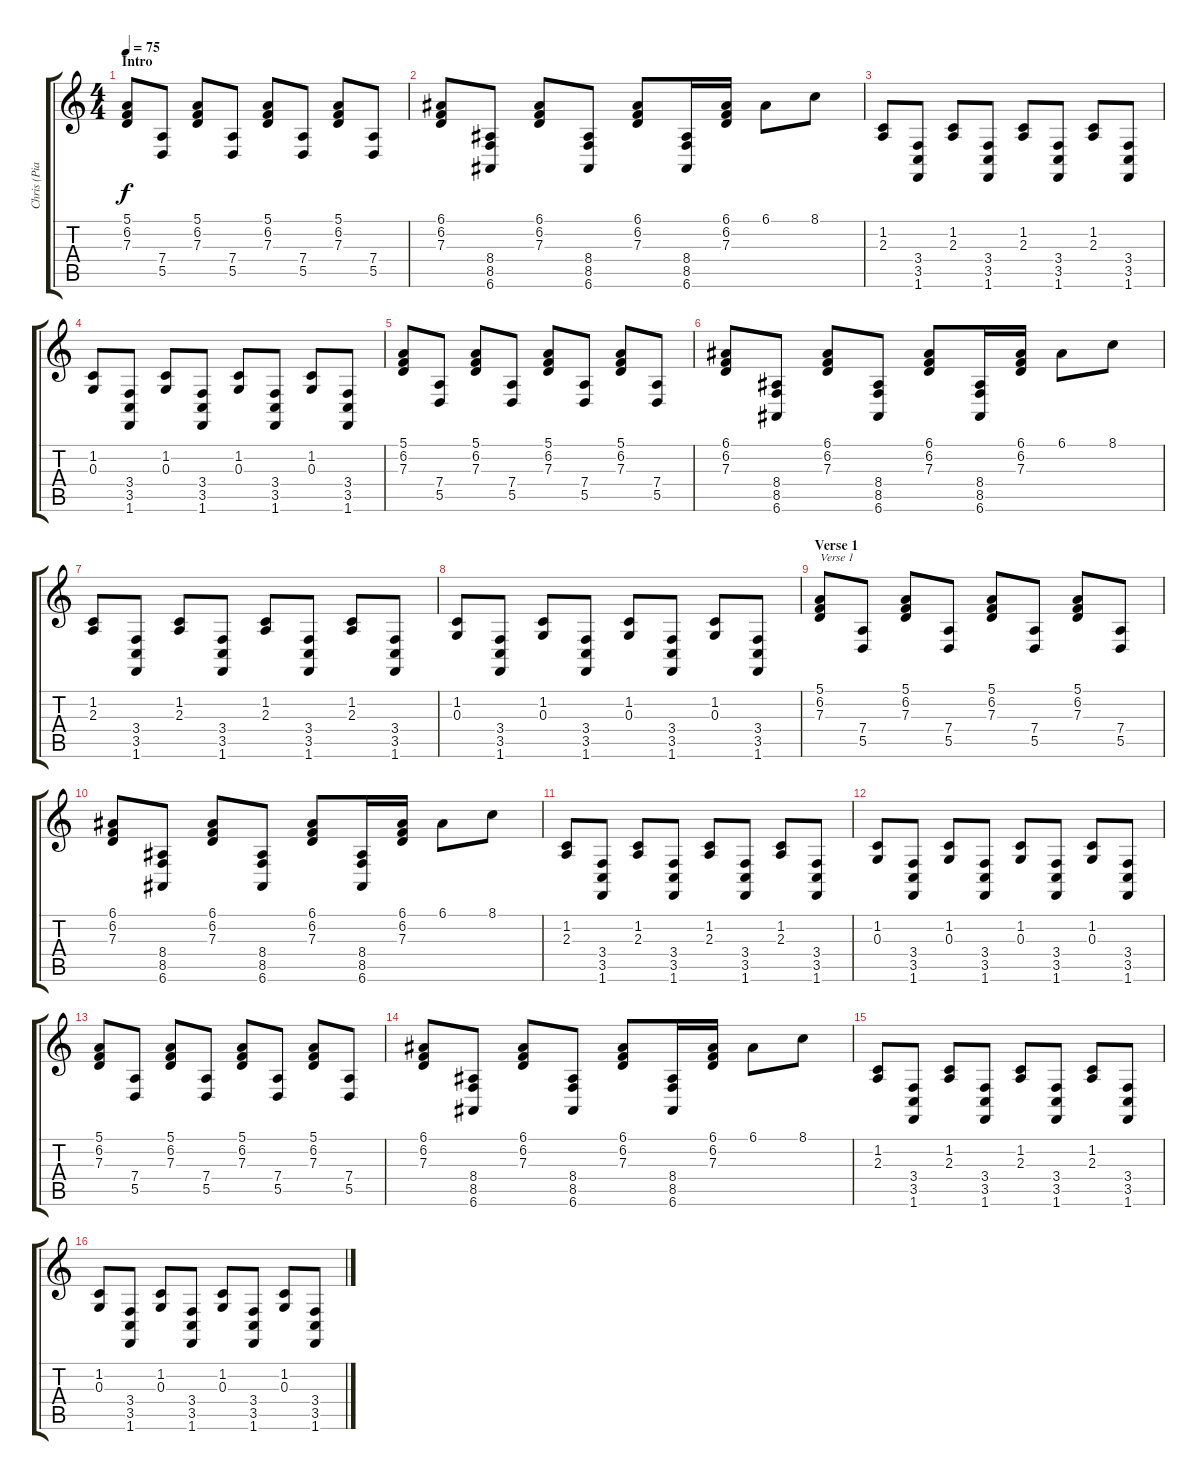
\track ("Chris (Piano 2)" "Chris (Pia") {instrument acousticgrandpiano}
\staff {score tabs}
\tuning (E4 B3 G3 D3 A2 E2) {hide}
\ts (4 4)
\section ("" "Intro")
\tempo 75
\clef g2
\ks c
(5.1 6.2 7.3).8{dy f instrument acousticgrandpiano} (7.4 5.5).8 (5.1 6.2 7.3).8 (7.4 5.5).8 (5.1 6.2 7.3).8 (7.4 5.5).8 (5.1 6.2 7.3).8 (7.4 5.5).8 |
(6.1 6.2 7.3).8 (8.4 8.5 6.6).8 (6.1 6.2 7.3).8 (8.4 8.5 6.6).8 (6.1 6.2 7.3).8 (8.4 8.5 6.6).16 (6.1 6.2 7.3).16 6.1.8 8.1.8 |
(1.2 2.3).8 (3.4 3.5 1.6).8 (1.2 2.3).8 (3.4 3.5 1.6).8 (1.2 2.3).8 (3.4 3.5 1.6).8 (1.2 2.3).8 (3.4 3.5 1.6).8 |
(1.2 0.3).8 (3.4 3.5 1.6).8 (1.2 0.3).8 (3.4 3.5 1.6).8 (1.2 0.3).8 (3.4 3.5 1.6).8 (1.2 0.3).8 (3.4 3.5 1.6).8 |
(5.1 6.2 7.3).8 (7.4 5.5).8 (5.1 6.2 7.3).8 (7.4 5.5).8 (5.1 6.2 7.3).8 (7.4 5.5).8 (5.1 6.2 7.3).8 (7.4 5.5).8 |
(6.1 6.2 7.3).8 (8.4 8.5 6.6).8 (6.1 6.2 7.3).8 (8.4 8.5 6.6).8 (6.1 6.2 7.3).8 (8.4 8.5 6.6).16 (6.1 6.2 7.3).16 6.1.8 8.1.8 |
(1.2 2.3).8 (3.4 3.5 1.6).8 (1.2 2.3).8 (3.4 3.5 1.6).8 (1.2 2.3).8 (3.4 3.5 1.6).8 (1.2 2.3).8 (3.4 3.5 1.6).8 |
(1.2 0.3).8 (3.4 3.5 1.6).8 (1.2 0.3).8 (3.4 3.5 1.6).8 (1.2 0.3).8 (3.4 3.5 1.6).8 (1.2 0.3).8 (3.4 3.5 1.6).8 |
\section ("" "Verse 1")
(5.1 6.2 7.3).8{txt "Verse 1"} (7.4 5.5).8 (5.1 6.2 7.3).8 (7.4 5.5).8 (5.1 6.2 7.3).8 (7.4 5.5).8 (5.1 6.2 7.3).8 (7.4 5.5).8 |
(6.1 6.2 7.3).8 (8.4 8.5 6.6).8 (6.1 6.2 7.3).8 (8.4 8.5 6.6).8 (6.1 6.2 7.3).8 (8.4 8.5 6.6).16 (6.1 6.2 7.3).16 6.1.8 8.1.8 |
(1.2 2.3).8 (3.4 3.5 1.6).8 (1.2 2.3).8 (3.4 3.5 1.6).8 (1.2 2.3).8 (3.4 3.5 1.6).8 (1.2 2.3).8 (3.4 3.5 1.6).8 |
(1.2 0.3).8 (3.4 3.5 1.6).8 (1.2 0.3).8 (3.4 3.5 1.6).8 (1.2 0.3).8 (3.4 3.5 1.6).8 (1.2 0.3).8 (3.4 3.5 1.6).8 |
(5.1 6.2 7.3).8 (7.4 5.5).8 (5.1 6.2 7.3).8 (7.4 5.5).8 (5.1 6.2 7.3).8 (7.4 5.5).8 (5.1 6.2 7.3).8 (7.4 5.5).8 |
(6.1 6.2 7.3).8 (8.4 8.5 6.6).8 (6.1 6.2 7.3).8 (8.4 8.5 6.6).8 (6.1 6.2 7.3).8 (8.4 8.5 6.6).16 (6.1 6.2 7.3).16 6.1.8 8.1.8 |
(1.2 2.3).8 (3.4 3.5 1.6).8 (1.2 2.3).8 (3.4 3.5 1.6).8 (1.2 2.3).8 (3.4 3.5 1.6).8 (1.2 2.3).8 (3.4 3.5 1.6).8 |
(1.2 0.3).8 (3.4 3.5 1.6).8 (1.2 0.3).8 (3.4 3.5 1.6).8 (1.2 0.3).8 (3.4 3.5 1.6).8 (1.2 0.3).8 (3.4 3.5 1.6).8
